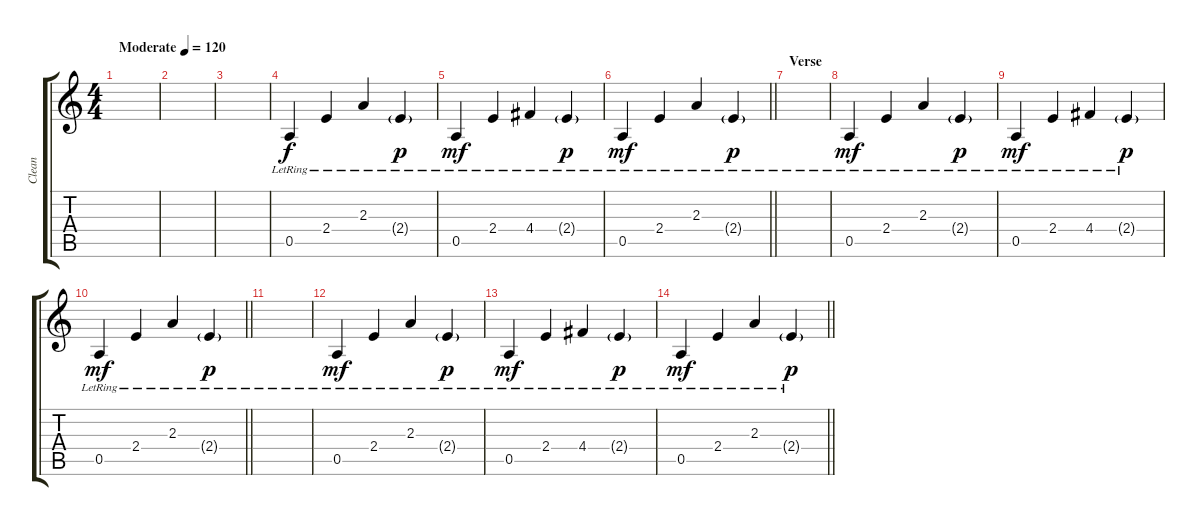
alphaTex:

\track ("Clean" "Clean") {instrument electricguitarjazz}
\staff {score tabs}
\tuning (E4 B3 G3 D3 A2 E2) {hide}
\ts (4 4)
\tempo (120 "Moderate")
\clef g2
\ks c
|
|
|
0.5{lr}.4 2.4{lr}.4 2.3{lr}.4 2.4{g lr}.4{dy p} |
0.5{lr}.4{dy mf} 2.4{lr}.4 4.4{lr}.4 2.4{g lr}.4{dy p} |
\barLineRight lightlight
0.5{lr}.4{dy mf} 2.4{lr}.4 2.3{lr}.4 2.4{g lr}.4{dy p} |
\section ("" "Verse")
|
0.5{lr}.4{dy mf} 2.4{lr}.4 2.3{lr}.4 2.4{g lr}.4{dy p} |
0.5{lr}.4{dy mf} 2.4{lr}.4 4.4{lr}.4 2.4{g lr}.4{dy p} |
\barLineRight lightlight
0.5{lr}.4{dy mf} 2.4{lr}.4 2.3{lr}.4 2.4{g lr}.4{dy p} |
|
0.5{lr}.4{dy mf} 2.4{lr}.4 2.3{lr}.4 2.4{g lr}.4{dy p} |
0.5{lr}.4{dy mf} 2.4{lr}.4 4.4{lr}.4 2.4{g lr}.4{dy p} |
\barLineRight lightlight
0.5{lr}.4{dy mf} 2.4{lr}.4 2.3{lr}.4 2.4{g lr}.4{dy p}
